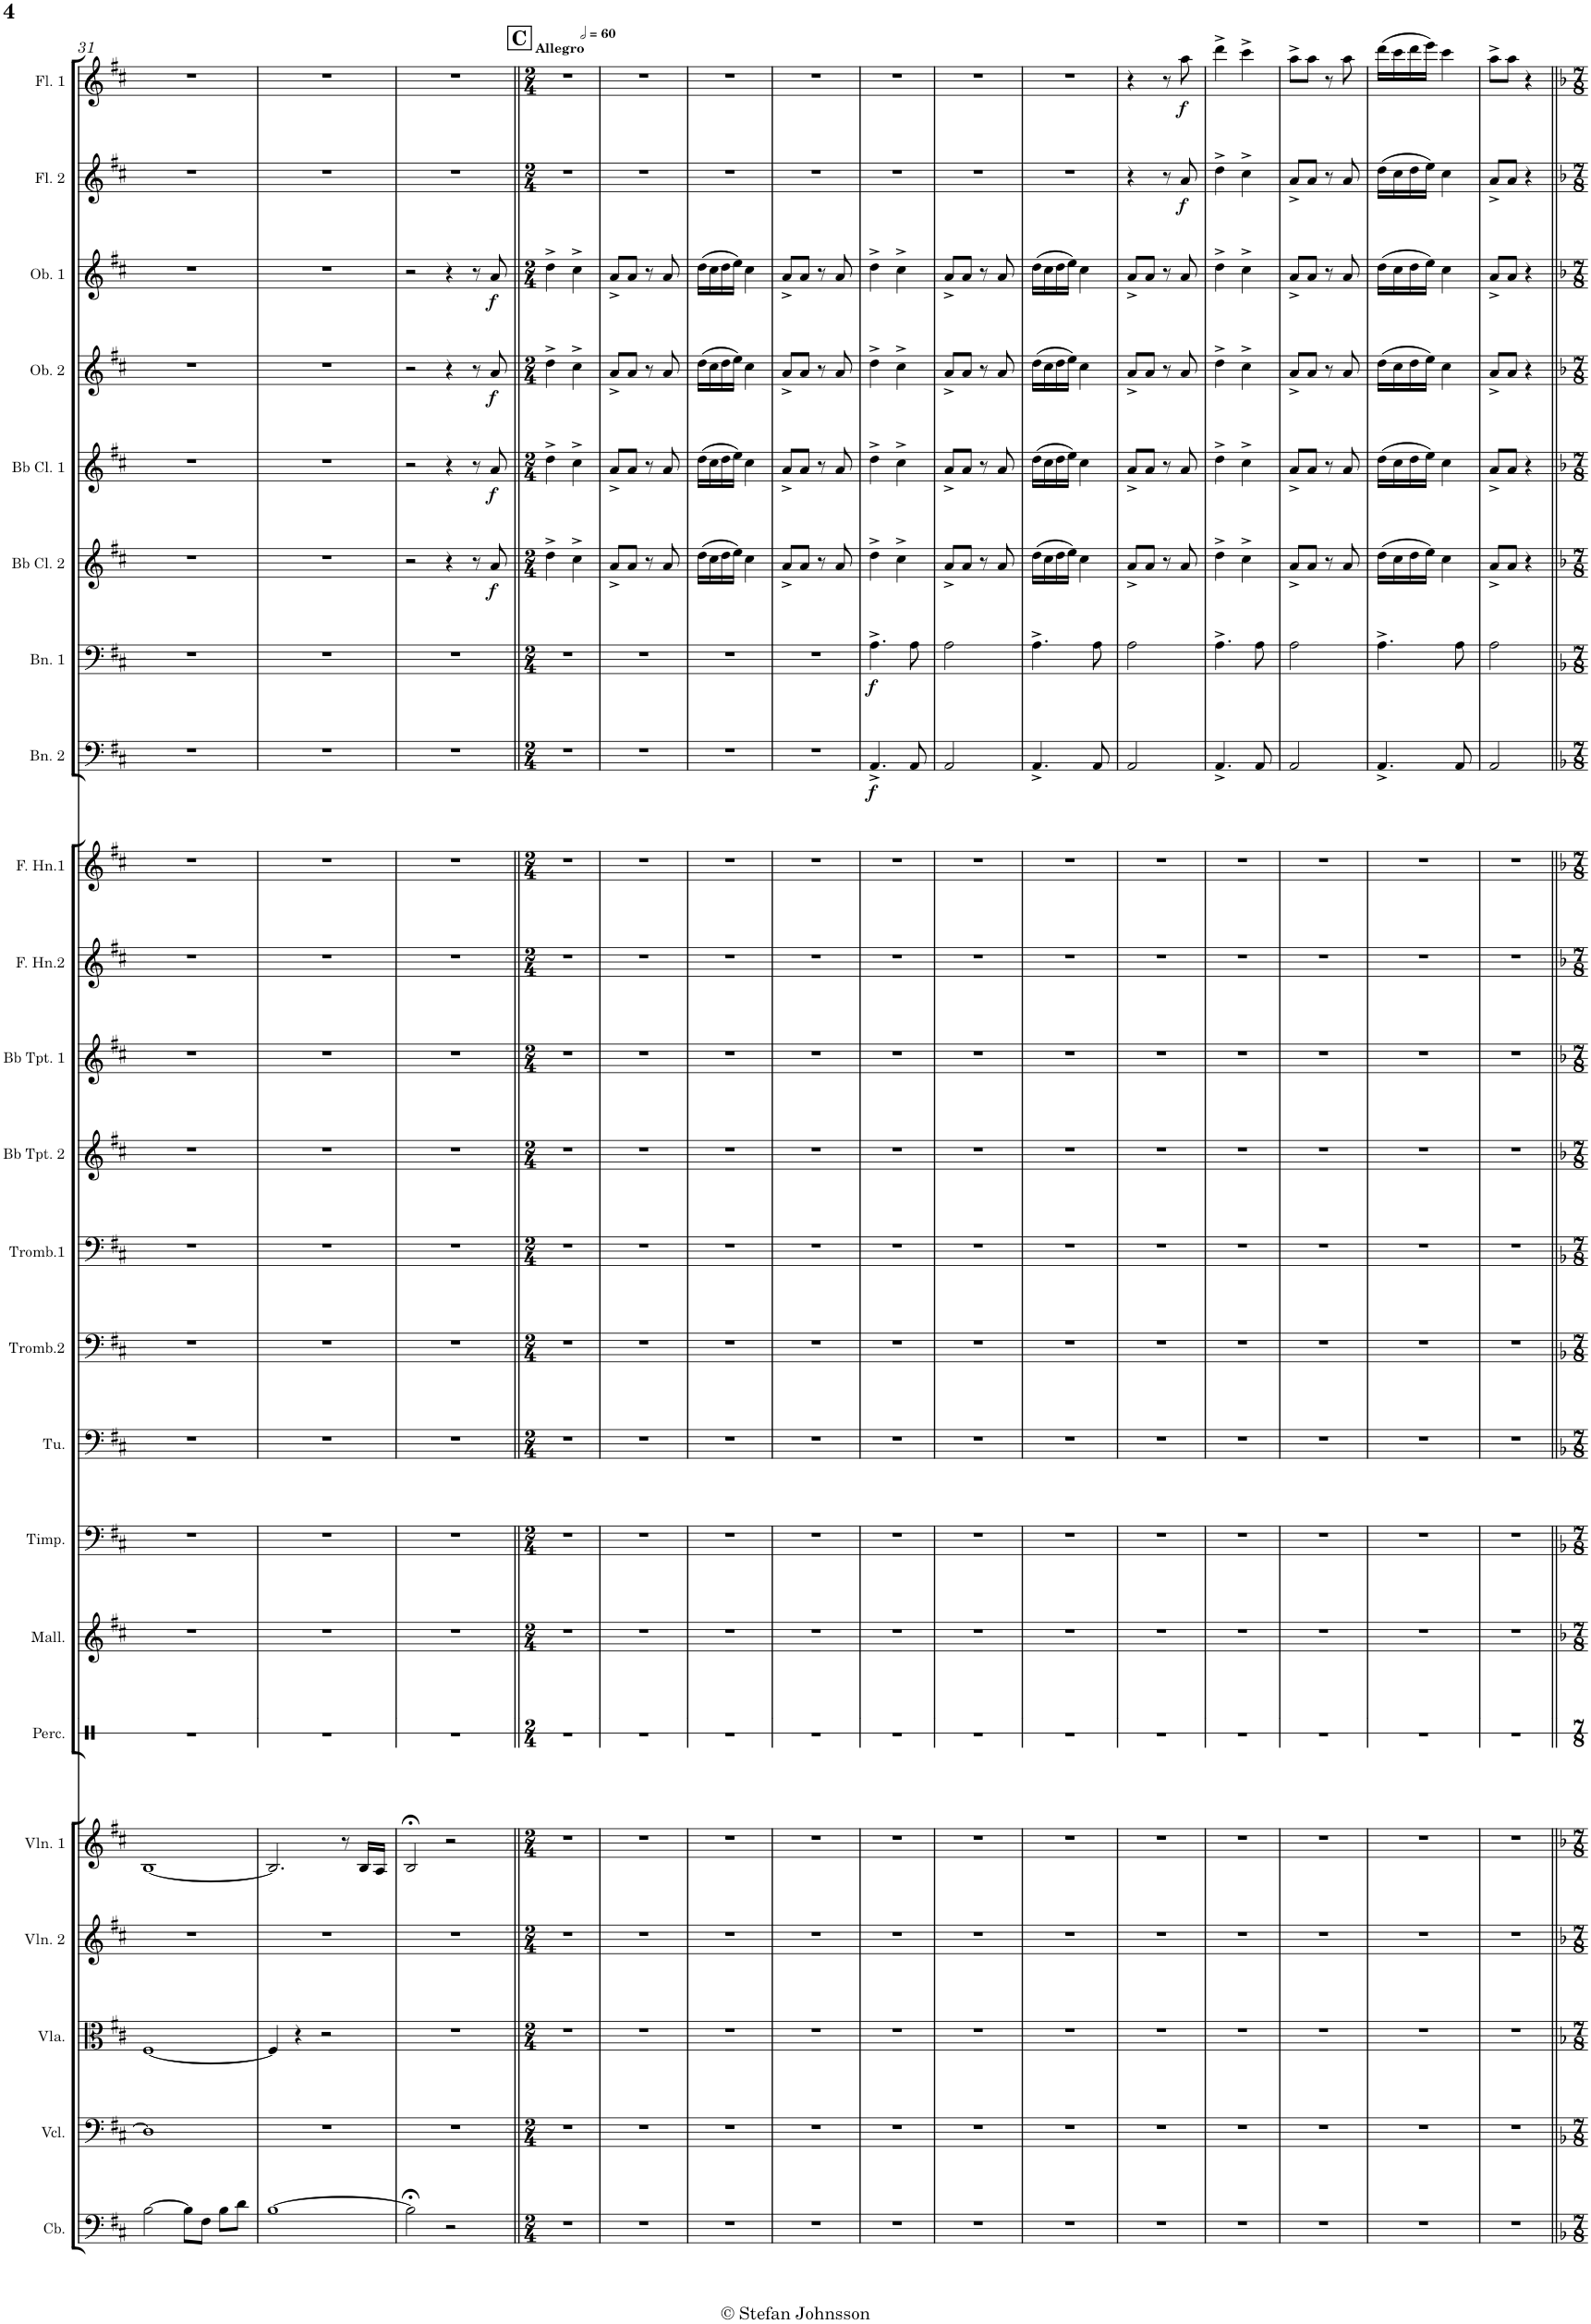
**kern	**kern	**kern	**kern	**kern	**kern	**kern	**kern	**kern	**kern	**kern	**kern	**kern	**kern	**kern	**kern	**dynam	**kern	**dynam	**kern	**dynam	**kern	**dynam	**kern	**dynam	**kern	**dynam	**kern	**dynam	**kern	**dynam
*part23	*part22	*part21	*part20	*part19	*part18	*part17	*part16	*part15	*part14	*part13	*part12	*part11	*part10	*part9	*part8	*part8	*part7	*part7	*part6	*part6	*part5	*part5	*part4	*part4	*part3	*part3	*part2	*part2	*part1	*part1
*staff23	*staff22	*staff21	*staff20	*staff19	*staff18	*staff17	*staff16	*staff15	*staff14	*staff13	*staff12	*staff11	*staff10	*staff9	*staff8	*staff8	*staff7	*staff7	*staff6	*staff6	*staff5	*staff5	*staff4	*staff4	*staff3	*staff3	*staff2	*staff2	*staff1	*staff1
*I"Contrabass	*I"Cello	*I"Viola	*I"Violin 2	*I"Violin 1	*I"Percussion	*I"Mallet	*I"Timpani	*I"Tuba	*I"Trombone2	*I"Trombone1	*I"Bb Trumpet 2	*I"Bb Trumpet 1	*I"French Horn2	*I"French Horn1	*I"Bassoon 2	*	*I"Bassoon 1	*	*I"Bb Clarinet 2	*	*I"Bb Clarinet 1	*	*I"Oboe 2	*	*I"Oboe 1	*	*I"Flute 2	*	*I"Flute 1	*
*I'Cb.	*	*I'Vla.	*I'Vln. 2	*I'Vln. 1	*I'Perc.	*I'Mall.	*I'Timp.	*I'Tu.	*I'Tromb.2	*I'Tromb.1	*I'Bb Tpt. 2	*I'Bb Tpt. 1	*I'F. Hn.2	*I'F. Hn.1	*I'Bn. 2	*	*I'Bn. 1	*	*I'Bb Cl. 2	*	*I'Bb Cl. 1	*	*I'Ob. 2	*	*I'Ob. 1	*	*I'Fl. 2	*	*I'Fl. 1	*
!!LO:PB:g=z
*clefF4	*clefF4	*clefC3	*clefG2	*clefG2	*clefX	*clefG2	*clefF4	*clefF4	*clefF4	*clefF4	*clefG2	*clefG2	*clefG2	*clefG2	*clefF4	*	*clefF4	*	*clefG2	*	*clefG2	*	*clefG2	*	*clefG2	*	*clefG2	*	*clefG2	*
*Trd7c12	*	*	*	*	*	*	*	*	*	*	*Trd1c2	*Trd1c2	*Trd4c7	*Trd4c7	*	*	*	*	*Trd1c2	*	*Trd1c2	*	*	*	*	*	*	*	*	*
*k[f#c#]	*k[f#c#]	*k[f#c#]	*k[f#c#]	*k[f#c#]	*k[f#c#]	*k[f#c#]	*k[f#c#]	*k[f#c#]	*k[f#c#]	*k[f#c#]	*k[f#c#]	*k[f#c#]	*k[f#c#]	*k[f#c#]	*k[f#c#]	*	*k[f#c#]	*	*k[f#c#]	*	*k[f#c#]	*	*k[f#c#]	*	*k[f#c#]	*	*k[f#c#]	*	*k[f#c#]	*
*b:	*b:	*b:	*b:	*b:	*b:	*b:	*b:	*b:	*b:	*b:	*b:	*b:	*b:	*b:	*b:	*	*b:	*	*b:	*	*b:	*	*b:	*	*b:	*	*b:	*	*b:	*
*M4/4	*M4/4	*M4/4	*M4/4	*M4/4	*M4/4	*M4/4	*M4/4	*M4/4	*M4/4	*M4/4	*M4/4	*M4/4	*M4/4	*M4/4	*M4/4	*	*M4/4	*	*M4/4	*	*M4/4	*	*M4/4	*	*M4/4	*	*M4/4	*	*M4/4	*
=31	=31	=31	=31	=31	=31	=31	=31	=31	=31	=31	=31	=31	=31	=31	=31	=31	=31	=31	=31	=31	=31	=31	=31	=31	=31	=31	=31	=31	=31	=31
[2B\	1D]	[1F#	1r	[1B	1r	1r	1r	1r	1r	1r	1r	1r	1r	1r	1r	.	1r	.	1r	.	1r	.	1r	.	1r	.	1r	.	1r	.
8B\L]	.	.	.	.	.	.	.	.	.	.	.	.	.	.	.	.	.	.	.	.	.	.	.	.	.	.	.	.	.	.
8F#\J	.	.	.	.	.	.	.	.	.	.	.	.	.	.	.	.	.	.	.	.	.	.	.	.	.	.	.	.	.	.
8B\L	.	.	.	.	.	.	.	.	.	.	.	.	.	.	.	.	.	.	.	.	.	.	.	.	.	.	.	.	.	.
8d\J	.	.	.	.	.	.	.	.	.	.	.	.	.	.	.	.	.	.	.	.	.	.	.	.	.	.	.	.	.	.
=32	=32	=32	=32	=32	=32	=32	=32	=32	=32	=32	=32	=32	=32	=32	=32	=32	=32	=32	=32	=32	=32	=32	=32	=32	=32	=32	=32	=32	=32	=32
[1B	1r	4F#/]	1r	2.B/]	1r	1r	1r	1r	1r	1r	1r	1r	1r	1r	1r	.	1r	.	1r	.	1r	.	1r	.	1r	.	1r	.	1r	.
.	.	4r	.	.	.	.	.	.	.	.	.	.	.	.	.	.	.	.	.	.	.	.	.	.	.	.	.	.	.	.
.	.	2r	.	.	.	.	.	.	.	.	.	.	.	.	.	.	.	.	.	.	.	.	.	.	.	.	.	.	.	.
.	.	.	.	8r	.	.	.	.	.	.	.	.	.	.	.	.	.	.	.	.	.	.	.	.	.	.	.	.	.	.
.	.	.	.	16B/LL	.	.	.	.	.	.	.	.	.	.	.	.	.	.	.	.	.	.	.	.	.	.	.	.	.	.
.	.	.	.	16A/JJ	.	.	.	.	.	.	.	.	.	.	.	.	.	.	.	.	.	.	.	.	.	.	.	.	.	.
=33	=33	=33	=33	=33	=33	=33	=33	=33	=33	=33	=33	=33	=33	=33	=33	=33	=33	=33	=33	=33	=33	=33	=33	=33	=33	=33	=33	=33	=33	=33
2B;<\]	1r	1r	1r	2B;</	1r	1r	1r	1r	1r	1r	1r	1r	1r	1r	1r	.	1r	.	2r	.	2r	.	2r	.	2r	.	1r	.	1r	.
2r	.	.	.	2r	.	.	.	.	.	.	.	.	.	.	.	.	.	.	4r	.	4r	.	4r	.	4r	.	.	.	.	.
.	.	.	.	.	.	.	.	.	.	.	.	.	.	.	.	.	.	.	8r	.	8r	.	8r	.	8r	.	.	.	.	.
!	!	!	!	!	!	!	!	!	!	!	!	!	!	!	!	!	!	!	!	!LO:DY:b	!	!LO:DY:b	!	!LO:DY:b	!	!LO:DY:b	!	!	!	!
.	.	.	.	.	.	.	.	.	.	.	.	.	.	.	.	.	.	.	8a/	f	8a/	f	8a/	f	8a/	f	.	.	.	.
=34||	=34||	=34||	=34||	=34||	=34||	=34||	=34||	=34||	=34||	=34||	=34||	=34||	=34||	=34||	=34||	=34||	=34||	=34||	=34||	=34||	=34||	=34||	=34||	=34||	=34||	=34||	=34||	=34||	=34||	=34||
!!LO:REH:place=s1:a:B:cj:fs=14:t=C
*M2/4	*M2/4	*M2/4	*M2/4	*M2/4	*M2/4	*M2/4	*M2/4	*M2/4	*M2/4	*M2/4	*M2/4	*M2/4	*M2/4	*M2/4	*M2/4	*	*M2/4	*	*M2/4	*	*M2/4	*	*M2/4	*	*M2/4	*	*M2/4	*	*M2/4	*
!	!	!	!	!	!	!	!	!	!	!	!	!	!	!	!	!	!	!	!	!	!	!	!	!	!	!	!	!	!LO:TX:a:B:t=Allegro	!
*	*	*	*	*	*	*	*	*	*	*	*	*	*	*	*	*	*	*	*	*	*	*	*	*	*	*	*	*	*^	*
2r	2r	2r	2r	2r	2r	2r	2r	2r	2r	2r	2r	2r	2r	2r	2r	.	2r	.	4dd^\	.	4dd^\	.	4dd^\	.	4dd^\	.	2r	.	2r	6ryy	.
.	.	.	.	.	.	.	.	.	.	.	.	.	.	.	.	.	.	.	.	.	.	.	.	.	.	.	.	.	.	12...ryy	.
.	.	.	.	.	.	.	.	.	.	.	.	.	.	.	.	.	.	.	4cc#^\	.	4cc#^\	.	4cc#^\	.	4cc#^\	.	.	.	.	.	.
*	*	*	*	*	*	*	*	*	*	*	*	*	*	*	*	*	*	*	*	*	*	*	*	*	*	*	*	*	*MM120	*	*
.	.	.	.	.	.	.	.	.	.	.	.	.	.	.	.	.	.	.	.	.	.	.	.	.	.	.	.	.	.	6ryy	.
.	.	.	.	.	.	.	.	.	.	.	.	.	.	.	.	.	.	.	.	.	.	.	.	.	.	.	.	.	.	96ryy	.
*	*	*	*	*	*	*	*	*	*	*	*	*	*	*	*	*	*	*	*	*	*	*	*	*	*	*	*	*	*v	*v	*
=35	=35	=35	=35	=35	=35	=35	=35	=35	=35	=35	=35	=35	=35	=35	=35	=35	=35	=35	=35	=35	=35	=35	=35	=35	=35	=35	=35	=35	=35	=35
2r	2r	2r	2r	2r	2r	2r	2r	2r	2r	2r	2r	2r	2r	2r	2r	.	2r	.	8a^/L	.	8a^/L	.	8a^/L	.	8a^/L	.	2r	.	2r	.
.	.	.	.	.	.	.	.	.	.	.	.	.	.	.	.	.	.	.	8a/J	.	8a/J	.	8a/J	.	8a/J	.	.	.	.	.
.	.	.	.	.	.	.	.	.	.	.	.	.	.	.	.	.	.	.	8r	.	8r	.	8r	.	8r	.	.	.	.	.
.	.	.	.	.	.	.	.	.	.	.	.	.	.	.	.	.	.	.	8a/	.	8a/	.	8a/	.	8a/	.	.	.	.	.
=36	=36	=36	=36	=36	=36	=36	=36	=36	=36	=36	=36	=36	=36	=36	=36	=36	=36	=36	=36	=36	=36	=36	=36	=36	=36	=36	=36	=36	=36	=36
2r	2r	2r	2r	2r	2r	2r	2r	2r	2r	2r	2r	2r	2r	2r	2r	.	2r	.	(16dd\LL	.	(16dd\LL	.	(16dd\LL	.	(16dd\LL	.	2r	.	2r	.
.	.	.	.	.	.	.	.	.	.	.	.	.	.	.	.	.	.	.	16cc#\	.	16cc#\	.	16cc#\	.	16cc#\	.	.	.	.	.
.	.	.	.	.	.	.	.	.	.	.	.	.	.	.	.	.	.	.	16dd\	.	16dd\	.	16dd\	.	16dd\	.	.	.	.	.
.	.	.	.	.	.	.	.	.	.	.	.	.	.	.	.	.	.	.	16ee\JJ)	.	16ee\JJ)	.	16ee\JJ)	.	16ee\JJ)	.	.	.	.	.
.	.	.	.	.	.	.	.	.	.	.	.	.	.	.	.	.	.	.	4cc#\	.	4cc#\	.	4cc#\	.	4cc#\	.	.	.	.	.
=37	=37	=37	=37	=37	=37	=37	=37	=37	=37	=37	=37	=37	=37	=37	=37	=37	=37	=37	=37	=37	=37	=37	=37	=37	=37	=37	=37	=37	=37	=37
2r	2r	2r	2r	2r	2r	2r	2r	2r	2r	2r	2r	2r	2r	2r	2r	.	2r	.	8a^/L	.	8a^/L	.	8a^/L	.	8a^/L	.	2r	.	2r	.
.	.	.	.	.	.	.	.	.	.	.	.	.	.	.	.	.	.	.	8a/J	.	8a/J	.	8a/J	.	8a/J	.	.	.	.	.
.	.	.	.	.	.	.	.	.	.	.	.	.	.	.	.	.	.	.	8r	.	8r	.	8r	.	8r	.	.	.	.	.
.	.	.	.	.	.	.	.	.	.	.	.	.	.	.	.	.	.	.	8a/	.	8a/	.	8a/	.	8a/	.	.	.	.	.
=38	=38	=38	=38	=38	=38	=38	=38	=38	=38	=38	=38	=38	=38	=38	=38	=38	=38	=38	=38	=38	=38	=38	=38	=38	=38	=38	=38	=38	=38	=38
!	!	!	!	!	!	!	!	!	!	!	!	!	!	!	!	!LO:DY:b	!	!LO:DY:b	!	!	!	!	!	!	!	!	!	!	!	!
2r	2r	2r	2r	2r	2r	2r	2r	2r	2r	2r	2r	2r	2r	2r	4.AA^/	f	4.A^\	f	4dd^\	.	4dd^\	.	4dd^\	.	4dd^\	.	2r	.	2r	.
.	.	.	.	.	.	.	.	.	.	.	.	.	.	.	.	.	.	.	4cc#^\	.	4cc#^\	.	4cc#^\	.	4cc#^\	.	.	.	.	.
.	.	.	.	.	.	.	.	.	.	.	.	.	.	.	8AA/	.	8A\	.	.	.	.	.	.	.	.	.	.	.	.	.
=39	=39	=39	=39	=39	=39	=39	=39	=39	=39	=39	=39	=39	=39	=39	=39	=39	=39	=39	=39	=39	=39	=39	=39	=39	=39	=39	=39	=39	=39	=39
2r	2r	2r	2r	2r	2r	2r	2r	2r	2r	2r	2r	2r	2r	2r	2AA/	.	2A\	.	8a^/L	.	8a^/L	.	8a^/L	.	8a^/L	.	2r	.	2r	.
.	.	.	.	.	.	.	.	.	.	.	.	.	.	.	.	.	.	.	8a/J	.	8a/J	.	8a/J	.	8a/J	.	.	.	.	.
.	.	.	.	.	.	.	.	.	.	.	.	.	.	.	.	.	.	.	8r	.	8r	.	8r	.	8r	.	.	.	.	.
.	.	.	.	.	.	.	.	.	.	.	.	.	.	.	.	.	.	.	8a/	.	8a/	.	8a/	.	8a/	.	.	.	.	.
=40	=40	=40	=40	=40	=40	=40	=40	=40	=40	=40	=40	=40	=40	=40	=40	=40	=40	=40	=40	=40	=40	=40	=40	=40	=40	=40	=40	=40	=40	=40
2r	2r	2r	2r	2r	2r	2r	2r	2r	2r	2r	2r	2r	2r	2r	4.AA^/	.	4.A^\	.	(16dd\LL	.	(16dd\LL	.	(16dd\LL	.	(16dd\LL	.	2r	.	2r	.
.	.	.	.	.	.	.	.	.	.	.	.	.	.	.	.	.	.	.	16cc#\	.	16cc#\	.	16cc#\	.	16cc#\	.	.	.	.	.
.	.	.	.	.	.	.	.	.	.	.	.	.	.	.	.	.	.	.	16dd\	.	16dd\	.	16dd\	.	16dd\	.	.	.	.	.
.	.	.	.	.	.	.	.	.	.	.	.	.	.	.	.	.	.	.	16ee\JJ)	.	16ee\JJ)	.	16ee\JJ)	.	16ee\JJ)	.	.	.	.	.
.	.	.	.	.	.	.	.	.	.	.	.	.	.	.	.	.	.	.	4cc#\	.	4cc#\	.	4cc#\	.	4cc#\	.	.	.	.	.
.	.	.	.	.	.	.	.	.	.	.	.	.	.	.	8AA/	.	8A\	.	.	.	.	.	.	.	.	.	.	.	.	.
=41	=41	=41	=41	=41	=41	=41	=41	=41	=41	=41	=41	=41	=41	=41	=41	=41	=41	=41	=41	=41	=41	=41	=41	=41	=41	=41	=41	=41	=41	=41
2r	2r	2r	2r	2r	2r	2r	2r	2r	2r	2r	2r	2r	2r	2r	2AA/	.	2A\	.	8a^/L	.	8a^/L	.	8a^/L	.	8a^/L	.	4r	.	4r	.
.	.	.	.	.	.	.	.	.	.	.	.	.	.	.	.	.	.	.	8a/J	.	8a/J	.	8a/J	.	8a/J	.	.	.	.	.
.	.	.	.	.	.	.	.	.	.	.	.	.	.	.	.	.	.	.	8r	.	8r	.	8r	.	8r	.	8r	.	8r	.
!	!	!	!	!	!	!	!	!	!	!	!	!	!	!	!	!	!	!	!	!	!	!	!	!	!	!	!	!LO:DY:b	!	!LO:DY:b
.	.	.	.	.	.	.	.	.	.	.	.	.	.	.	.	.	.	.	8a/	.	8a/	.	8a/	.	8a/	.	8a/	f	8aa\	f
=42	=42	=42	=42	=42	=42	=42	=42	=42	=42	=42	=42	=42	=42	=42	=42	=42	=42	=42	=42	=42	=42	=42	=42	=42	=42	=42	=42	=42	=42	=42
2r	2r	2r	2r	2r	2r	2r	2r	2r	2r	2r	2r	2r	2r	2r	4.AA^/	.	4.A^\	.	4dd^\	.	4dd^\	.	4dd^\	.	4dd^\	.	4dd^\	.	4ddd^\	.
.	.	.	.	.	.	.	.	.	.	.	.	.	.	.	.	.	.	.	4cc#^\	.	4cc#^\	.	4cc#^\	.	4cc#^\	.	4cc#^\	.	4ccc#^\	.
.	.	.	.	.	.	.	.	.	.	.	.	.	.	.	8AA/	.	8A\	.	.	.	.	.	.	.	.	.	.	.	.	.
=43	=43	=43	=43	=43	=43	=43	=43	=43	=43	=43	=43	=43	=43	=43	=43	=43	=43	=43	=43	=43	=43	=43	=43	=43	=43	=43	=43	=43	=43	=43
2r	2r	2r	2r	2r	2r	2r	2r	2r	2r	2r	2r	2r	2r	2r	2AA/	.	2A\	.	8a^/L	.	8a^/L	.	8a^/L	.	8a^/L	.	8a^/L	.	8aa^\L	.
.	.	.	.	.	.	.	.	.	.	.	.	.	.	.	.	.	.	.	8a/J	.	8a/J	.	8a/J	.	8a/J	.	8a/J	.	8aa\J	.
.	.	.	.	.	.	.	.	.	.	.	.	.	.	.	.	.	.	.	8r	.	8r	.	8r	.	8r	.	8r	.	8r	.
.	.	.	.	.	.	.	.	.	.	.	.	.	.	.	.	.	.	.	8a/	.	8a/	.	8a/	.	8a/	.	8a/	.	8aa\	.
=44	=44	=44	=44	=44	=44	=44	=44	=44	=44	=44	=44	=44	=44	=44	=44	=44	=44	=44	=44	=44	=44	=44	=44	=44	=44	=44	=44	=44	=44	=44
2r	2r	2r	2r	2r	2r	2r	2r	2r	2r	2r	2r	2r	2r	2r	4.AA^/	.	4.A^\	.	(16dd\LL	.	(16dd\LL	.	(16dd\LL	.	(16dd\LL	.	(16dd\LL	.	(16ddd\LL	.
.	.	.	.	.	.	.	.	.	.	.	.	.	.	.	.	.	.	.	16cc#\	.	16cc#\	.	16cc#\	.	16cc#\	.	16cc#\	.	16ccc#\	.
.	.	.	.	.	.	.	.	.	.	.	.	.	.	.	.	.	.	.	16dd\	.	16dd\	.	16dd\	.	16dd\	.	16dd\	.	16ddd\	.
.	.	.	.	.	.	.	.	.	.	.	.	.	.	.	.	.	.	.	16ee\JJ)	.	16ee\JJ)	.	16ee\JJ)	.	16ee\JJ)	.	16ee\JJ)	.	16eee\JJ)	.
.	.	.	.	.	.	.	.	.	.	.	.	.	.	.	.	.	.	.	4cc#\	.	4cc#\	.	4cc#\	.	4cc#\	.	4cc#\	.	4ccc#\	.
.	.	.	.	.	.	.	.	.	.	.	.	.	.	.	8AA/	.	8A\	.	.	.	.	.	.	.	.	.	.	.	.	.
=45	=45	=45	=45	=45	=45	=45	=45	=45	=45	=45	=45	=45	=45	=45	=45	=45	=45	=45	=45	=45	=45	=45	=45	=45	=45	=45	=45	=45	=45	=45
2r	2r	2r	2r	2r	2r	2r	2r	2r	2r	2r	2r	2r	2r	2r	2AA/	.	2A\	.	8a^/L	.	8a^/L	.	8a^/L	.	8a^/L	.	8a^/L	.	8aa^\L	.
.	.	.	.	.	.	.	.	.	.	.	.	.	.	.	.	.	.	.	8a/J	.	8a/J	.	8a/J	.	8a/J	.	8a/J	.	8aa\J	.
.	.	.	.	.	.	.	.	.	.	.	.	.	.	.	.	.	.	.	4r	.	4r	.	4r	.	4r	.	4r	.	4r	.
=||	=||	=||	=||	=||	=||	=||	=||	=||	=||	=||	=||	=||	=||	=||	=||	=||	=||	=||	=||	=||	=||	=||	=||	=||	=||	=||	=||	=||	=||	=||
*-	*-	*-	*-	*-	*-	*-	*-	*-	*-	*-	*-	*-	*-	*-	*-	*-	*-	*-	*-	*-	*-	*-	*-	*-	*-	*-	*-	*-	*-	*-
